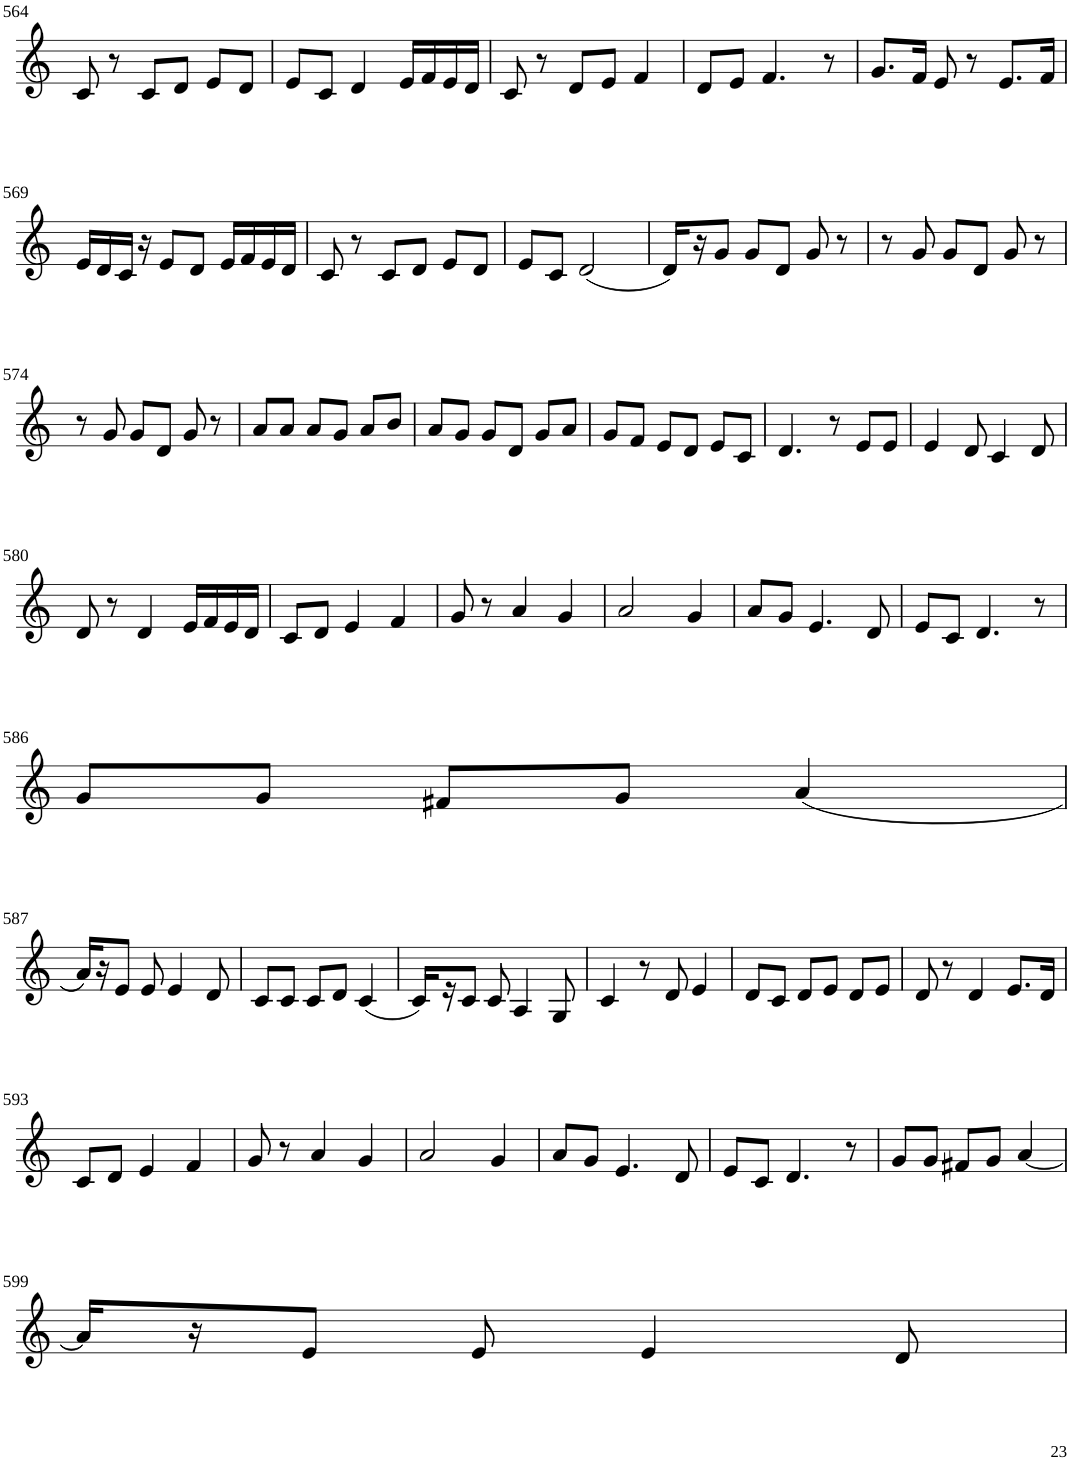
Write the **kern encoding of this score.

**kern
*part1
*staff1
*I"Violin
!!LO:PB:g=z
*clefG2
*k[]
*C:
*M3/4
=564
8c/
8r
8c/L
8d/J
8e/L
8d/J
=565
8e/L
8c/J
4d/
16e/LL
16f/
16e/
16d/JJ
=566
8c/
8r
8d/L
8e/J
4f/
=567
8d/L
8e/J
4.f/
8r
=568
8.g/L
16f/Jk
8e/
8r
8.e/L
16f/Jk
!!LO:LB:g=z
=569
16e/LL
16d/
16c/JJ
16r
8e/L
8d/J
16e/LL
16f/
16e/
16d/JJ
=570
8c/
8r
8c/L
8d/J
8e/L
8d/J
=571
8e/L
8c/J
(2d/
=572
16d/LL)
16r
8g/J
8g/L
8d/J
8g/
8r
=573
8r
8g/
8g/L
8d/J
8g/
8r
!!LO:LB:g=z
=574
8r
8g/
8g/L
8d/J
8g/
8r
=575
8a/L
8a/J
8a/L
8g/J
8a/L
8b/J
=576
8a/L
8g/J
8g/L
8d/J
8g/L
8a/J
=577
8g/L
8f/J
8e/L
8d/J
8e/L
8c/J
=578
4.d/
8r
8e/L
8e/J
=579
4e/
8d/
4c/
8d/
!!LO:LB:g=z
=580
8d/
8r
4d/
16e/LL
16f/
16e/
16d/JJ
=581
8c/L
8d/J
4e/
4f/
=582
8g/
8r
4a/
4g/
=583
2a/
4g/
=584
8a/L
8g/J
4.e/
8d/
=585
8e/L
8c/J
4.d/
8r
!!LO:LB:g=z
=586
8g/L
8g/J
8f#X/L
8g/J
(4a/
!!LO:LB:g=z
=587
16a/LL)
16r
8e/J
8e/
4e/
8d/
=588
8c/L
8c/J
8c/L
8d/J
(4c/
=589
16c/LL)
16r
8c/J
8c/
4A/
8G/
=590
4c/
8r
8d/
4e/
=591
8d/L
8c/J
8d/L
8e/J
8d/L
8e/J
=592
8d/
8r
4d/
8.e/L
16d/Jk
!!LO:LB:g=z
=593
8c/L
8d/J
4e/
4f/
=594
8g/
8r
4a/
4g/
=595
2a/
4g/
=596
8a/L
8g/J
4.e/
8d/
=597
8e/L
8c/J
4.d/
8r
=598
8g/L
8g/J
8f#X/L
8g/J
[4a/
!!LO:LB:g=z
=599
16a/LL]
16r
8e/J
8e/
4e/
8d/
=
*-
